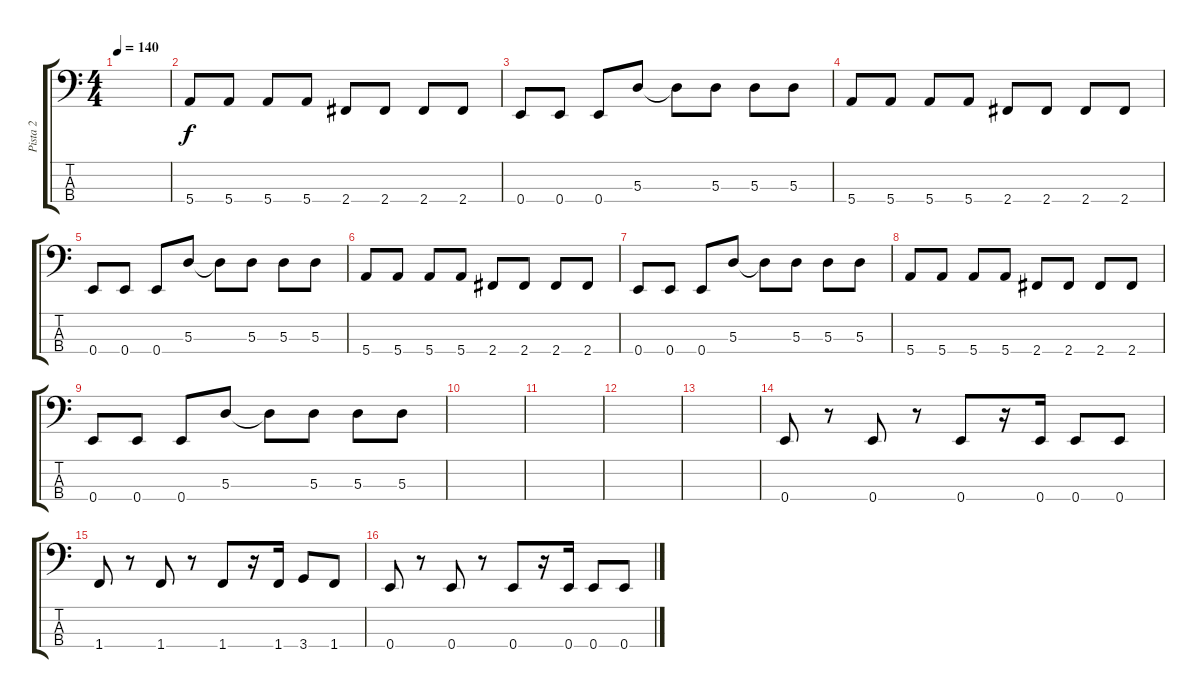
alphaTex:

\track ("Pista 2" "Pista 2") {instrument electricbassfinger}
\staff {score tabs}
\tuning (G2 D2 A1 E1) {hide}
\ts (4 4)
\tempo 140
\clef f4
\ks c
|
5.4.8 5.4.8 5.4.8 5.4.8 2.4.8 2.4.8 2.4.8 2.4.8 |
0.4.8 0.4.8 0.4.8 5.3.8 5.3{t}.8 5.3.8 5.3.8 5.3.8 |
5.4.8 5.4.8 5.4.8 5.4.8 2.4.8 2.4.8 2.4.8 2.4.8 |
0.4.8 0.4.8 0.4.8 5.3.8 5.3{t}.8 5.3.8 5.3.8 5.3.8 |
5.4.8 5.4.8 5.4.8 5.4.8 2.4.8 2.4.8 2.4.8 2.4.8 |
0.4.8 0.4.8 0.4.8 5.3.8 5.3{t}.8 5.3.8 5.3.8 5.3.8 |
5.4.8 5.4.8 5.4.8 5.4.8 2.4.8 2.4.8 2.4.8 2.4.8 |
0.4.8 0.4.8 0.4.8 5.3.8 5.3{t}.8 5.3.8 5.3.8 5.3.8 |
|
|
|
|
0.4.8 r.8 0.4.8 r.8 0.4.8 r.16 0.4.16 0.4.8 0.4.8 |
1.4.8 r.8 1.4.8 r.8 1.4.8 r.16 1.4.16 3.4.8 1.4.8 |
0.4.8 r.8 0.4.8 r.8 0.4.8 r.16 0.4.16 0.4.8 0.4.8
